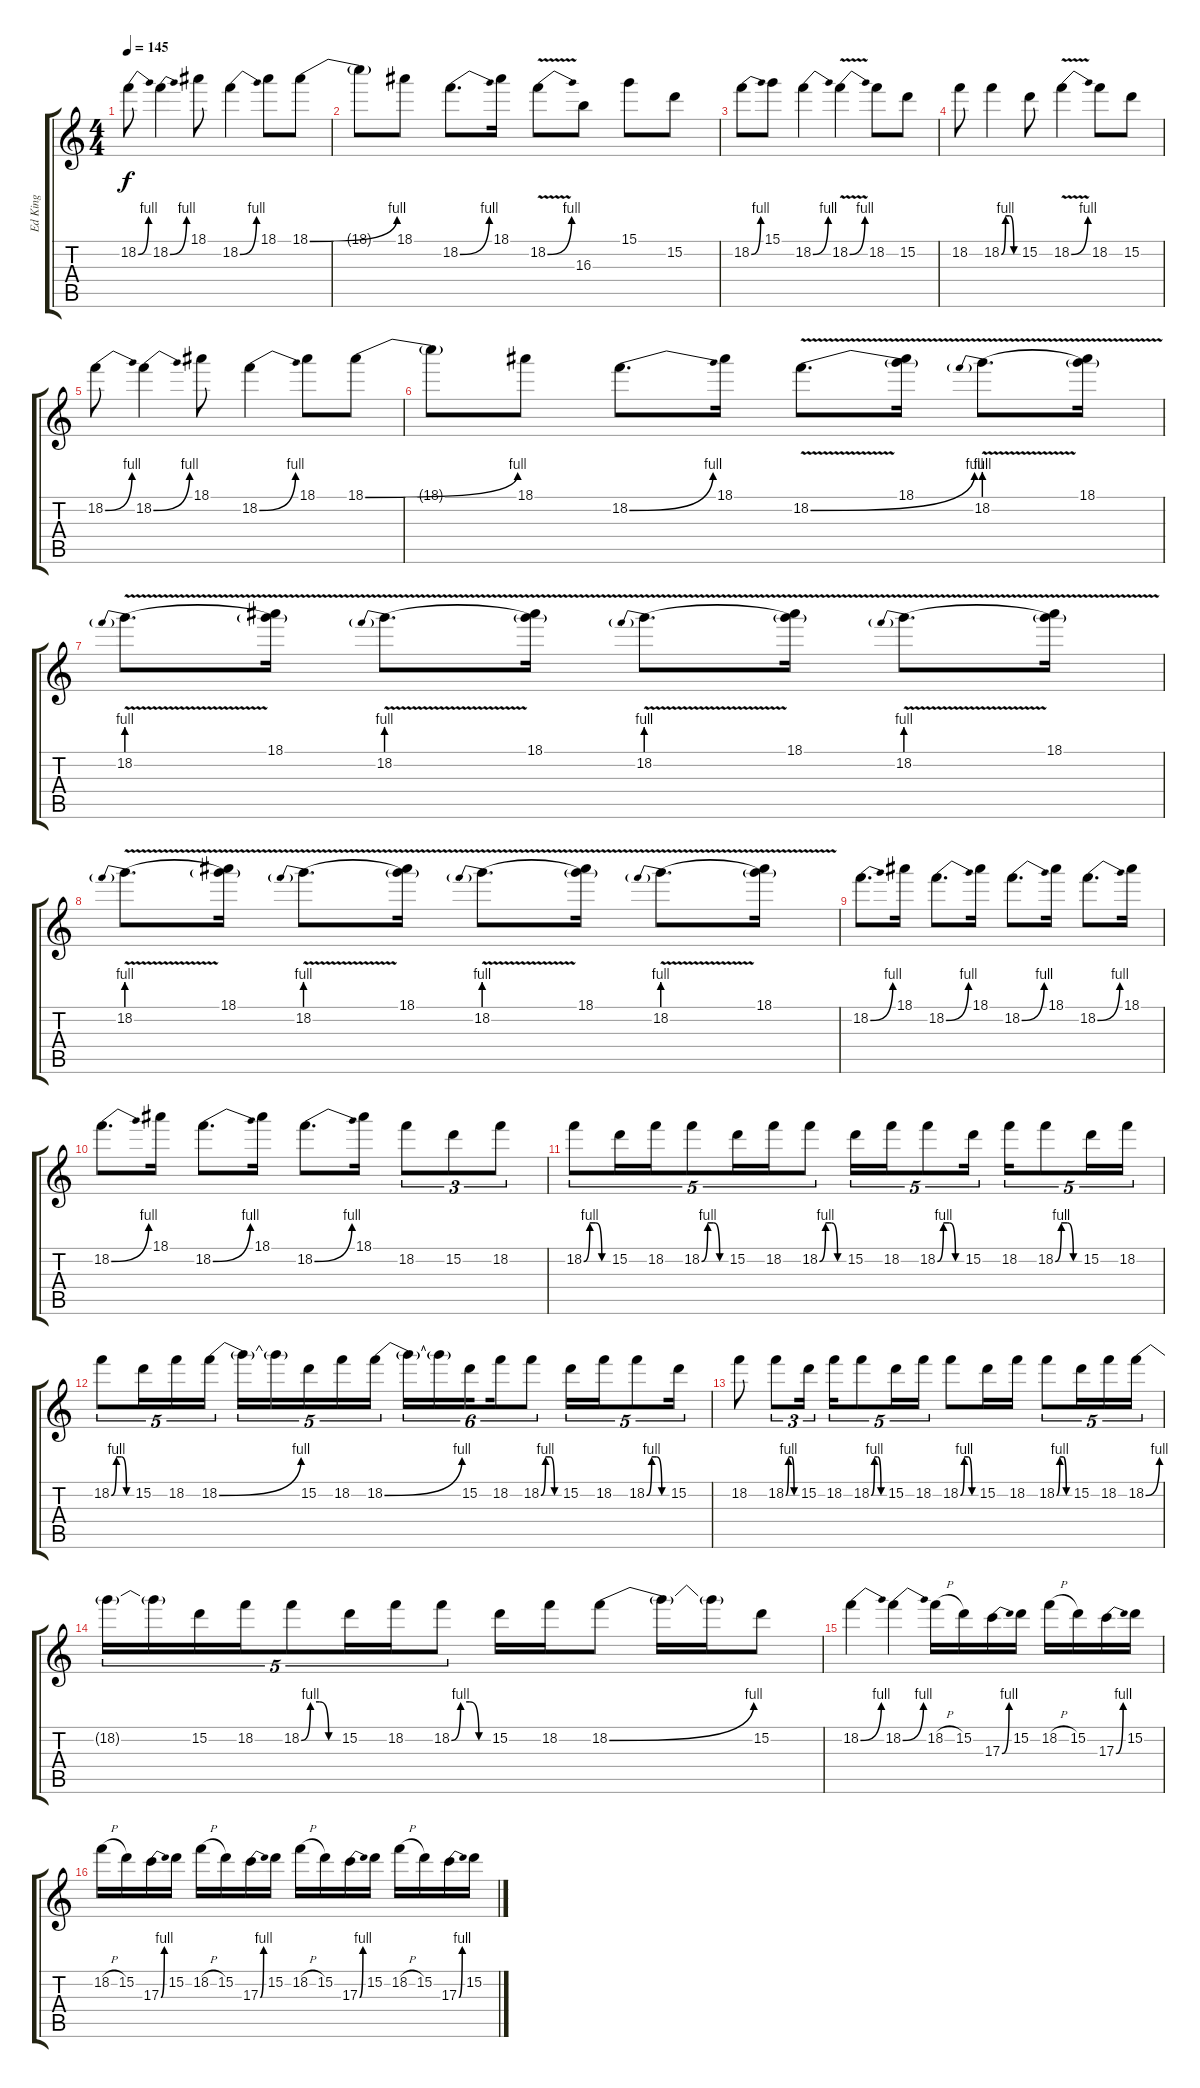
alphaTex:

\track ("Ed King" "Ed King") {instrument overdrivenguitar}
\staff {score tabs}
\tuning (E4 B3 G3 D3 A2 E2) {hide}
\ts (4 4)
\tempo 145
\clef g2
\ks c
18.2{be (bend 0 0 60 4)}.8{dy f} 18.2{be (bend 0 0 60 4)}.4 18.1.8 18.2{be (bend 0 0 60 4)}.4 18.1.8 18.1{be (bend 0 0 60 4)}.8 |
18.1{t}.8 18.1.8 18.2{be (bend 0 0 60 4)}.8{d} 18.1.16 18.2{be (bend 0 0 60 4) v}.8 16.3.8 15.1.8 15.2.8 |
18.2{be (bend 0 0 60 4)}.8 15.1.8 18.2{be (bend 0 0 60 4)}.4 18.2{be (bend 0 0 60 4) v}.4 18.2.8 15.2.8 |
18.2.8 18.2{be (custom 0 0 15 4 30 4 45 0 60 0)}.4 15.2.8 18.2{be (bend 0 0 60 4) v}.4 18.2.8 15.2.8 |
18.2{be (bend 0 0 60 4)}.8 18.2{be (bend 0 0 60 4)}.4 18.1.8 18.2{be (bend 0 0 60 4)}.4 18.1.8 18.1{be (bend 0 0 60 4)}.8 |
18.1{t}.8 18.1.8 18.2{be (bend 0 0 60 4)}.8{d} 18.1.16 18.2{be (bend 0 0 60 4) v}.8{d} (18.1 18.2{t}).16 18.2{be (prebend 0 4 60 4) v}.8{d} (18.1 18.2{t}).16 |
18.2{be (prebend 0 4 60 4) v}.8{d} (18.1 18.2{t}).16 18.2{be (prebend 0 4 60 4) v}.8{d} (18.1 18.2{t}).16 18.2{be (prebend 0 4 60 4) v}.8{d} (18.1 18.2{t}).16 18.2{be (prebend 0 4 60 4) v}.8{d} (18.1 18.2{t}).16 |
18.2{be (prebend 0 4 60 4) v}.8{d} (18.1 18.2{t}).16 18.2{be (prebend 0 4 60 4) v}.8{d} (18.1 18.2{t}).16 18.2{be (prebend 0 4 60 4) v}.8{d} (18.1 18.2{t}).16 18.2{be (prebend 0 4 60 4) v}.8{d} (18.1 18.2{t}).16 |
18.2{be (bend 0 0 60 4)}.8{d} 18.1.16 18.2{be (bend 0 0 60 4)}.8{d} 18.1.16 18.2{be (bend 0 0 60 4)}.8{d} 18.1.16 18.2{be (bend 0 0 60 4)}.8{d} 18.1.16 |
18.2{be (bend 0 0 60 4)}.8{d} 18.1.16 18.2{be (bend 0 0 60 4)}.8{d} 18.1.16 18.2{be (bend 0 0 60 4)}.8{d} 18.1.16 18.2.8{tu (3 2)} 15.2.8{tu (3 2)} 18.2.8{tu (3 2)} |
18.2{be (custom 0 0 15 4 30 4 45 0 60 0)}.8{tu (5 4)} 15.2.16{tu (5 4)} 18.2.16{tu (5 4)} 18.2{be (custom 0 0 15 4 30 4 45 0 60 0)}.8{tu (5 4)} 15.2.16{tu (5 4)} 18.2.16{tu (5 4)} 18.2{be (custom 0 0 15 4 30 4 45 0 60 0)}.8{tu (5 4)} 15.2.16{tu (5 4)} 18.2.16{tu (5 4)} 18.2{be (custom 0 0 15 4 30 4 45 0 60 0)}.8{tu (5 4)} 15.2.16{tu (5 4)} 18.2.16{tu (5 4)} 18.2{be (custom 0 0 15 4 30 4 45 0 60 0)}.8{tu (5 4)} 15.2.16{tu (5 4)} 18.2.16{tu (5 4)} |
18.2{be (custom 0 0 15 4 30 4 45 0 60 0)}.8{tu (5 4)} 15.2.16{tu (5 4)} 18.2.16{tu (5 4)} 18.2{be (bend 0 0 60 4)}.16{tu (5 4)} 18.2{t}.16{tu (5 4)} 18.2{t}.16{tu (5 4)} 15.2.16{tu (5 4)} 18.2.16{tu (5 4)} 18.2{be (bend 0 0 60 4)}.16{tu (5 4)} 18.2{t}.16{tu (6 4)} 18.2{t}.16{tu (6 4)} 15.2.16{tu (6 4) beam splitsecondary} 18.2.16{tu (6 4)} 18.2{be (custom 0 0 15 4 30 4 45 0 60 0)}.8{tu (6 4)} 15.2.16{tu (5 4)} 18.2.16{tu (5 4)} 18.2{be (custom 0 0 15 4 30 4 45 0 60 0)}.8{tu (5 4)} 15.2.16{tu (5 4)} |
18.2.8 18.2{be (custom 0 0 15 4 30 4 45 0 60 0)}.8{tu (3 2)} 15.2.16{tu (3 2)} 18.2.16{tu (5 4)} 18.2{be (custom 0 0 15 4 30 4 45 0 60 0)}.8{tu (5 4)} 15.2.16{tu (5 4)} 18.2.16{tu (5 4)} 18.2{be (custom 0 0 15 4 30 4 45 0 60 0)}.8 15.2.16 18.2.16 18.2{be (custom 0 0 15 4 30 4 45 0 60 0)}.8{tu (5 4)} 15.2.16{tu (5 4)} 18.2.16{tu (5 4)} 18.2{be (bend 0 0 60 4)}.16{tu (5 4)} |
18.2{t}.16{tu (5 4)} 18.2{t}.16{tu (5 4)} 15.2.16{tu (5 4)} 18.2.16{tu (5 4)} 18.2{be (custom 0 0 15 4 30 4 45 0 60 0)}.8{tu (5 4)} 15.2.16{tu (5 4)} 18.2.16{tu (5 4)} 18.2{be (custom 0 0 15 4 30 4 45 0 60 0)}.8{tu (5 4)} 15.2.16 18.2.16 18.2{be (bend 0 0 60 4)}.8 18.2{t}.16 18.2{t}.16 15.2.8 |
18.2{be (bend 0 0 60 4)}.4 18.2{be (bend 0 0 60 4)}.4 18.2{h}.16 15.2.16 17.3{be (bend 0 0 60 4)}.16 15.2.16 18.2{h}.16 15.2.16 17.3{be (bend 0 0 60 4)}.16 15.2.16 |
18.2{h}.16 15.2.16 17.3{be (bend 0 0 60 4)}.16 15.2.16 18.2{h}.16 15.2.16 17.3{be (bend 0 0 60 4)}.16 15.2.16 18.2{h}.16 15.2.16 17.3{be (bend 0 0 60 4)}.16 15.2.16 18.2{h}.16 15.2.16 17.3{be (bend 0 0 60 4)}.16 15.2.16
